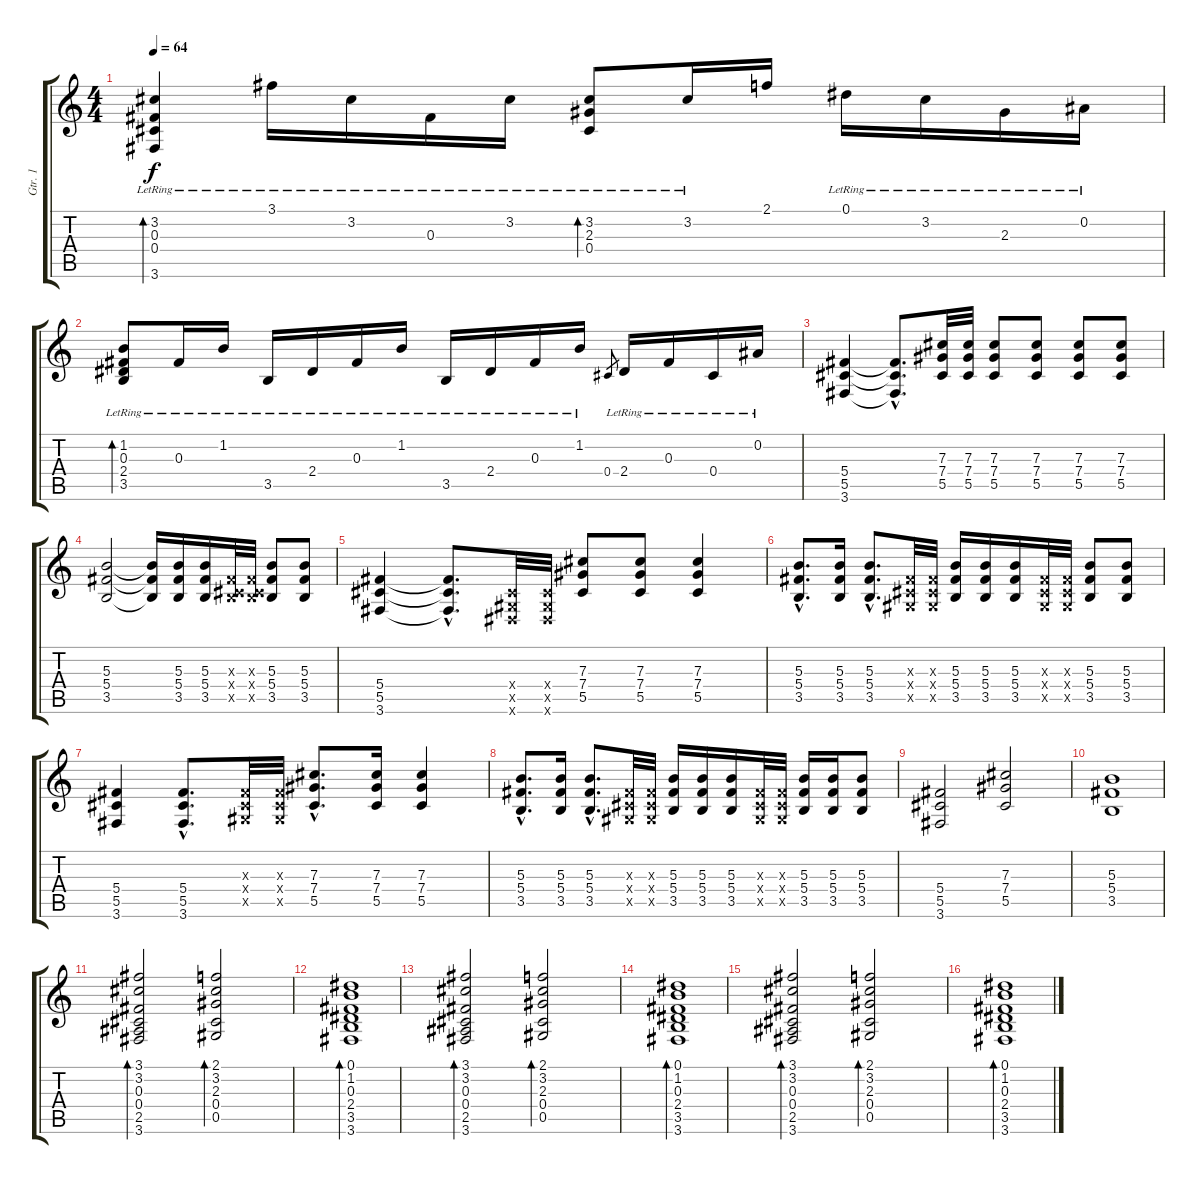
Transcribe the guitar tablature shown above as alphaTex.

\track ("Gtr. 1" "Gtr. 1") {instrument acousticguitarsteel}
\staff {score tabs}
\tuning (Eb4 Bb3 Gb3 Db3 Ab2 Eb2) {hide}
\ts (4 4)
\tempo 64
\clef g2
\ks c
(3.2{lr} 0.3{lr} 0.4{lr} 3.6{lr}).4{bd 30 dy f} 3.1{lr}.16 3.2{lr}.16 0.3{lr}.16 3.2{lr}.16 (3.2{lr} 2.3{lr} 0.4{lr}).8{bd 30} 3.2{lr}.16 2.1.16 0.1{lr}.16 3.2{lr}.16 2.3{lr}.16 0.2{lr}.16 |
(1.2{lr} 0.3 2.4{lr} 3.5{lr}).8{bd 30} 0.3{lr}.16 1.2{lr}.16 3.5{lr}.16 2.4{lr}.16 0.3{lr}.16 1.2{lr}.16 3.5{lr}.16 2.4{lr}.16 0.3{lr}.16 1.2{lr}.16 0.4.8{gr} 2.4{lr}.16 0.3{lr}.16 0.4{lr}.16 0.2{lr}.16 |
(5.4 5.5 3.6).4{volume 12 instrument distortionguitar} (5.4{hac t} 5.5{hac t} 3.6{hac t}).8{d} (7.3 7.4 5.5).32 (7.3 7.4 5.5).32 (7.3 7.4 5.5).8 (7.3 7.4 5.5).8 (7.3 7.4 5.5).8 (7.3 7.4 5.5).8 |
(5.3 5.4 3.5).2 (5.3{t} 5.4{t} 3.5{t}).16 (5.3 5.4 3.5).16 (5.3 5.4 3.5).16 (0.3{x} 0.4{x} 3.5{x}).32 (0.3{x} 0.4{x} 3.5{x}).32 (5.3 5.4 3.5).8 (5.3 5.4 3.5).8 |
(5.4 5.5 3.6).4 (5.4{hac t} 5.5{hac t} 3.6{hac t}).8{d} (0.4{x} 0.5{x} 0.6{x}).32 (0.4{x} 0.5{x} 0.6{x}).32 (7.3 7.4 5.5).8 (7.3 7.4 5.5).8 (7.3 7.4 5.5).4 |
(5.3{hac} 5.4{hac} 3.5{hac}).8{d} (5.3 5.4 3.5).16 (5.3{hac} 5.4{hac} 3.5{hac}).8{d} (0.3{x} 0.4{x} 0.5{x}).32 (0.3{x} 0.4{x} 0.5{x}).32 (5.3 5.4 3.5).16 (5.3 5.4 3.5).16 (5.3 5.4 3.5).16 (0.3{x} 0.4{x} 0.5{x}).32 (0.3{x} 0.4{x} 0.5{x}).32 (5.3 5.4 3.5).8 (5.3 5.4 3.5).8 |
(5.4 5.5 3.6).4{instrument distortionguitar} (5.4{hac} 5.5{hac} 3.6{hac}).8{d} (0.3{x} 0.4{x} 0.5{x}).32 (0.3{x} 0.4{x} 0.5{x}).32 (7.3{hac} 7.4{hac} 5.5{hac}).8{d} (7.3 7.4 5.5).16 (7.3 7.4 5.5).4 |
(5.3{hac} 5.4{hac} 3.5{hac}).8{d} (5.3 5.4 3.5).16 (5.3{hac} 5.4{hac} 3.5{hac}).8{d} (0.3{x} 0.4{x} 0.5{x}).32 (0.3{x} 0.4{x} 0.5{x}).32 (5.3 5.4 3.5).16 (5.3 5.4 3.5).16 (5.3 5.4 3.5).16 (0.3{x} 0.4{x} 0.5{x}).32 (0.3{x} 0.4{x} 0.5{x}).32 (5.3 5.4 3.5).16 (5.3 5.4 3.5).16 (5.3 5.4 3.5).8 |
(5.4 5.5 3.6).2 (7.3 7.4 5.5).2 |
(5.3 5.4 3.5).1{volume 8} |
(3.1 3.2 0.3 0.4 2.5 3.6).2{bd 60 volume 10 instrument acousticguitarsteel} (2.1 3.2 2.3 0.4 0.5).2{bd 60} |
(0.1 1.2 0.3 2.4 3.5 3.6).1{bd 60} |
(3.1 3.2 0.3 0.4 2.5 3.6).2{bd 60 volume 10 instrument acousticguitarsteel} (2.1 3.2 2.3 0.4 0.5).2{bd 60} |
(0.1 1.2 0.3 2.4 3.5 3.6).1{bd 60} |
(3.1 3.2 0.3 0.4 2.5 3.6).2{bd 60 volume 10 instrument acousticguitarsteel} (2.1 3.2 2.3 0.4 0.5).2{bd 60} |
(0.1 1.2 0.3 2.4 3.5 3.6).1{bd 60}
